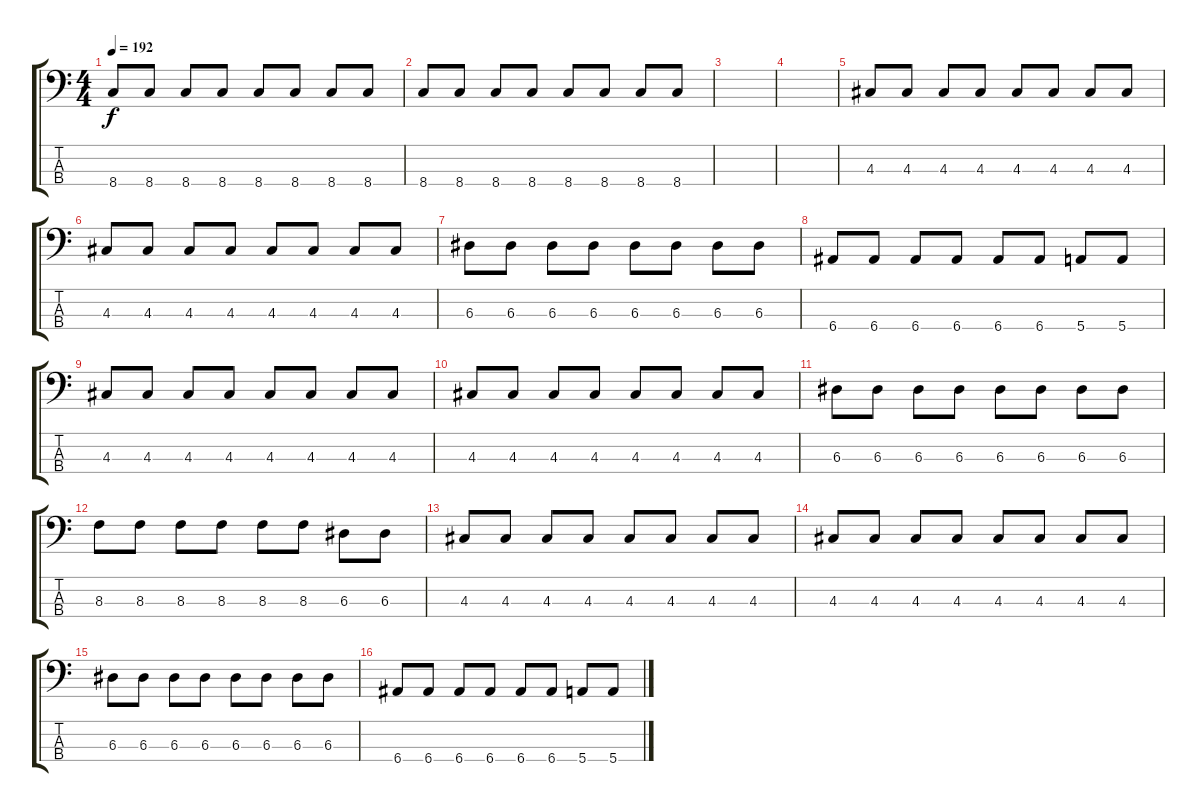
\track "" {instrument electricbassfinger}
\staff {score tabs}
\tuning (G2 D2 A1 E1) {hide}
\ts (4 4)
\tempo 192
\clef f4
\ks c
8.4.8{dy f} 8.4.8 8.4.8 8.4.8 8.4.8 8.4.8 8.4.8 8.4.8 |
8.4.8 8.4.8 8.4.8 8.4.8 8.4.8 8.4.8 8.4.8 8.4.8 |
|
|
4.3.8 4.3.8 4.3.8 4.3.8 4.3.8 4.3.8 4.3.8 4.3.8 |
4.3.8 4.3.8 4.3.8 4.3.8 4.3.8 4.3.8 4.3.8 4.3.8 |
6.3.8 6.3.8 6.3.8 6.3.8 6.3.8 6.3.8 6.3.8 6.3.8 |
6.4.8 6.4.8 6.4.8 6.4.8 6.4.8 6.4.8 5.4.8 5.4.8 |
4.3.8 4.3.8 4.3.8 4.3.8 4.3.8 4.3.8 4.3.8 4.3.8 |
4.3.8 4.3.8 4.3.8 4.3.8 4.3.8 4.3.8 4.3.8 4.3.8 |
6.3.8 6.3.8 6.3.8 6.3.8 6.3.8 6.3.8 6.3.8 6.3.8 |
8.3.8 8.3.8 8.3.8 8.3.8 8.3.8 8.3.8 6.3.8 6.3.8 |
4.3.8 4.3.8 4.3.8 4.3.8 4.3.8 4.3.8 4.3.8 4.3.8 |
4.3.8 4.3.8 4.3.8 4.3.8 4.3.8 4.3.8 4.3.8 4.3.8 |
6.3.8 6.3.8 6.3.8 6.3.8 6.3.8 6.3.8 6.3.8 6.3.8 |
6.4.8 6.4.8 6.4.8 6.4.8 6.4.8 6.4.8 5.4.8 5.4.8
